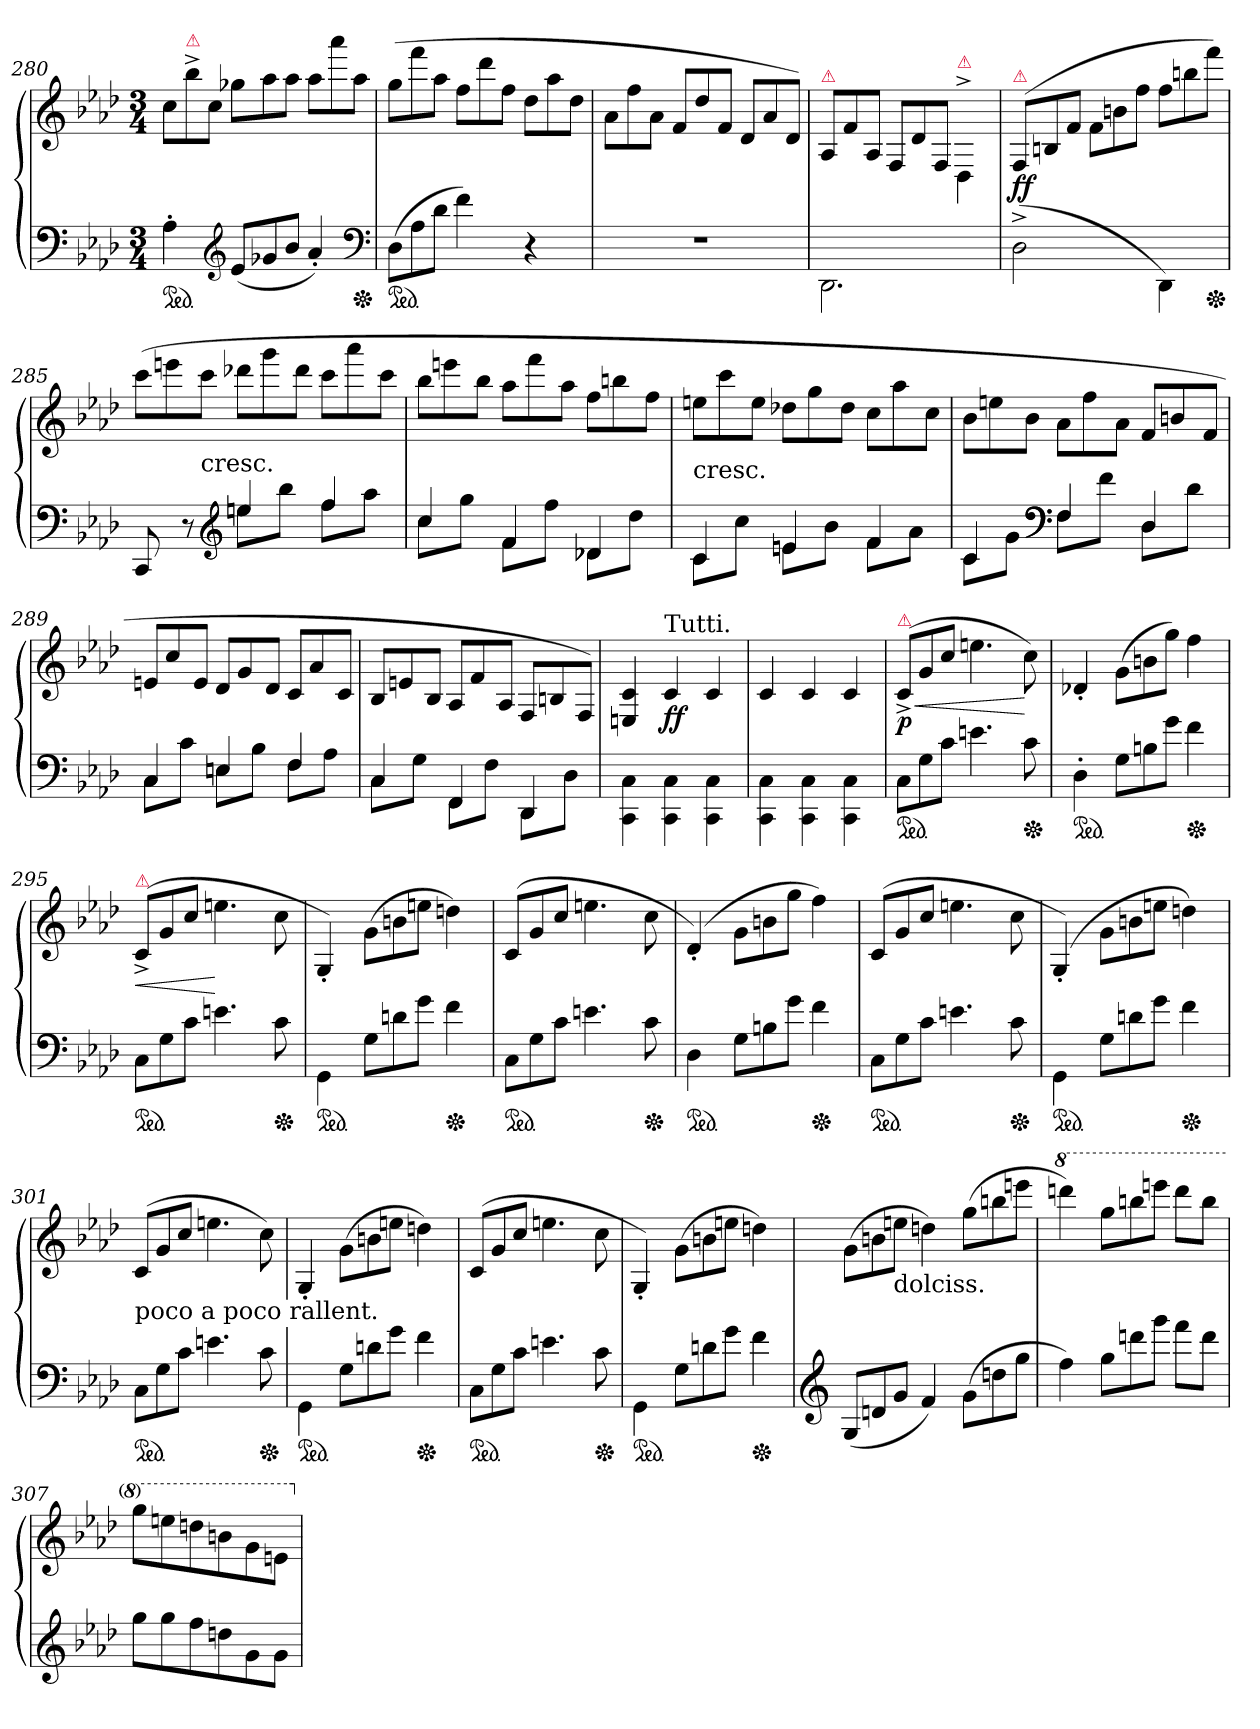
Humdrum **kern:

**kern	**kern	**dynam
*part1	*part1	*part1
*staff2	*staff1	*staff1/2
*clefF4	*clefG2	*
*k[b-e-a-d-]	*k[b-e-a-d-]	*
*M3/4	*M3/4	*
*	*Xtuplet	*
*ped	*	*
=280	=280	=280
4A-'>	12ccL	.
!	!LO:TX:a:color=crimson:t=⚠	!
.	12bb-^>	.
.	12ccJ	.
*clefG2	*	*
*Xtuplet	*	*
(<12e-L	12gg-XL	.
12g-X	12aa-	.
12b-J	12aa-J	.
4a-')	12aa-L	.
.	12aaa-	.
*Xped	*	*
.	12aa-J	.
*clefF4	*	*
=281	=281	=281
*ped	*	*
(>12D-L	(>12ggL	.
12A-	12fff	.
12d-J	12aa-J	.
4f)	12ffL	.
.	12ddd-	.
.	12ffJ	.
4r	12dd-L	.
.	12aa-	.
.	12dd-J	.
=282	=282	=282
2.rF	12a-L	.
.	12ff	.
.	12a-J	.
.	12fL	.
.	12dd-	.
.	12fJ	.
.	12d-L	.
.	12a-	.
.	12d-J)	.
=283	=283	=283
!	!LO:TX:a:color=crimson:t=⚠	!
2.DD-\	12A-/L	.
.	12f\	.
.	12A-/J	.
.	12F/L	.
.	12d-/	.
.	12F/J	.
!	!LO:TX:a:color=crimson:t=⚠	!
.	4D-^>\	.
=284	=284	=284
!	!LO:TX:a:color=crimson:t=⚠	!
(>2D-^<	(>12F/L	ff
.	12Bn/	.
.	12f\J	.
.	12fL	.
.	12bn	.
.	12ffJ	.
4DD-\)	12ffL	.
.	12bbn	.
*Xped	*	*
.	12fffJ)	.
=285	=285	=285
*^	*	*
4ryy	8CC/	(>12cccL	.
.	.	12eeen	.
.	8r	.	.
!	!	!LO:TX:c:t=cresc.	!
.	.	12cccJ	.
*clefG2	*	*	*
4een	8eenL	12ddd-XL	.
.	.	12ggg	.
.	8bb-J	.	.
.	.	12ddd-J	.
4ff	8ffL	12cccL	.
.	.	12aaa-	.
.	8aa-J	.	.
.	.	12cccJ	.
=286	=286	=286	=286
4cc/	8cc\L	12bb-L	.
.	.	12eeen	.
.	8ggJ	.	.
.	.	12bb-J	.
4f/	8f\L	12aa-L	.
.	.	12fff	.
.	8ffJ	.	.
.	.	12aa-J	.
4d-X/	8d-X\L	12ffL	.
.	.	12bbn	.
.	8dd-J	.	.
.	.	12ffJ	.
=287	=287	=287	=287
!	!	!LO:TX:c:t=cresc.	!
4c/	8c\L	12eenL	.
.	.	12ccc	.
.	8ccJ	.	.
.	.	12eeJ	.
4en/	8en\L	12dd-XL	.
.	.	12gg	.
.	8b-J	.	.
.	.	12dd-J	.
4f/	8f\L	12ccL	.
.	.	12aa-	.
.	8a-J	.	.
.	.	12ccJ	.
=288	=288	=288	=288
4c/	8c\L	12b-L	.
.	.	12een	.
.	8gJ	.	.
.	.	12b-J	.
*clefF4	*	*	*
4F	8FL	12a-L	.
.	.	12ff	.
.	8fJ	.	.
.	.	12a-J	.
4D-/	8D-\L	12fL	.
.	.	12bn	.
.	8d-J	.	.
.	.	12fJ	.
=289	=289	=289	=289
4C/	8C\L	12enL	.
.	.	12cc	.
.	8cJ	.	.
.	.	12eJ	.
4En/	8En\L	12d-L	.
.	.	12g	.
.	8B-J	.	.
.	.	12d-J	.
4F/	8F\L	12cL	.
.	.	12a-	.
.	8A-J	.	.
.	.	12cJ	.
=290	=290	=290	=290
4C/	8C\L	12B-L	.
.	.	12en	.
.	8GJ	.	.
.	.	12B-J	.
4FF/	8FF\L	12A-L	.
.	.	12f	.
.	8FJ	.	.
.	.	12A-J	.
4DD-/	8DD-\L	12F/L	.
.	.	12Bn/	.
.	8D-J	.	.
.	.	12F/J)	.
*v	*v	*	*
=291	=291	=291
4CC\ 4C\	4En/ 4c/	.
!	!LO:TX:a:t=Tutti.	!
4CC!\ 4C!\	4c!/	ff
4CC!\ 4C!\	4c!/	.
=292	=292	=292
4CC!\ 4C!\	4c!/	.
4CC!\ 4C!\	4c!/	.
4CC!\ 4C!\	4c!/	.
=293	=293	=293
!	!LO:TX:a:color=crimson:t=⚠	!
*ped	*	*
12CL	(>12c^>L	< p
12G	12g	.
12cJ	12ccJ	.
4.en	4.een	.
*Xped	*	*
8c	8cc)	[
=294	=294	=294
*ped	*	*
4D-'>	4d-X'<	.
12GL	(>12gL	.
12Bn	12bn	.
12gJ	12ggJ)	.
*Xped	*	*
4f	4ff	.
=295	=295	=295
!	!LO:TX:a:color=crimson:t=⚠	!
*ped	*	*
12CL	(>12c^>L	<
12G	12g	.
12cJ	12ccJ	.
4.en	4.een	[
*Xped	*	*
8c	8cc	.
=296	=296	=296
*ped	*	*
4GG\	4G'>/)	.
12GL	(>12gL	.
12dn	12bn	.
12gJ	12eenJ	.
*Xped	*	*
4f	4ddn)	.
=297	=297	=297
*ped	*	*
12CL	(>12cL	.
12G	12g	.
12cJ	12ccJ	.
4.en	4.een	.
*Xped	*	*
8c	8cc	.
=298	=298	=298
*ped	*	*
4D-	(>4d-'<)	.
12GL	12gL	.
12Bn	12bn	.
12gJ	12ggJ	.
*Xped	*	*
4f	4ff)	.
=299	=299	=299
*ped	*	*
12CL	(>12cL	.
12G	12g	.
12cJ	12ccJ	.
4.en	4.een	.
*Xped	*	*
8c	8cc	.
=300	=300	=300
*ped	*	*
4GG\	(>4G'>/)	.
12GL	12gL	.
12dn	12bn	.
12gJ	12eenJ	.
*Xped	*	*
4f	4ddn)	.
=301	=301	=301
!	!LO:TX:b:t=poco a poco rallent.	!
*ped	*	*
12CL	(>12cL	.
12G	12g	.
12cJ	12ccJ	.
4.en	4.een	.
*Xped	*	*
8c	8cc)	.
=302	=302	=302
*ped	*	*
4GG\	4G'>/	.
12GL	(>12gL	.
12dn	12bn	.
12gJ	12eenJ	.
*Xped	*	*
4f	4ddn)	.
=303	=303	=303
*ped	*	*
12CL	(>12cL	.
12G	12g	.
12cJ	12ccJ	.
4.en	4.een	.
*Xped	*	*
8c	8cc	.
=304	=304	=304
*ped	*	*
4GG\	4G'>/)	.
12GL	(>12gL	.
12dn	12bn	.
12gJ	12eenJ	.
*Xped	*	*
4f	4ddn)	.
=305	=305	=305
*clefG2	*	*
(<12GL	(>12gL	.
12dn	12bn	.
!	!LO:TX:b:t=dolciss.	!
12gJ	12eenJ	.
4f)	4ddn)	.
(>12gL	(>12ggL	.
12ddn	12bbn	.
12ggJ	12eeenJ	.
=306	=306	=306
*	*8va	*
4ff)	4ddddn)	.
12ggL	12gggL	.
12dddn	12bbbn	.
12gggJ	12eeeenJ	.
8fffL	8ddddL	.
8dddJ	8bbbJ	.
=307	=307	=307
8ggL	8gggL	.
8gg	8eeen	.
8ff	8dddn	.
8ddn	8bbn	.
8g	8gg	.
8gJ	8eenJ	.
*	*X8va	*
=	=	=
*-	*-	*-
